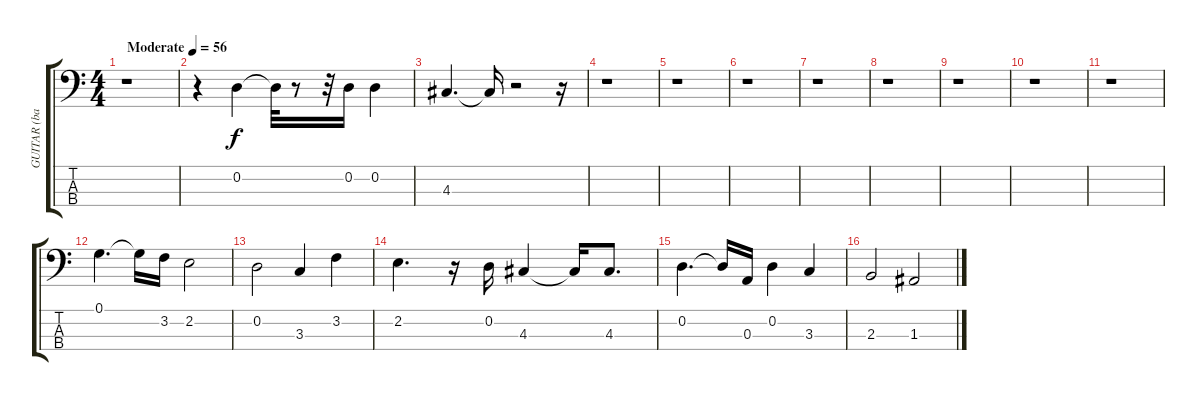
\track ("GUITAR (bass)" "GUITAR (ba") {instrument synthbass2}
\staff {score tabs}
\tuning (G2 D2 A1 E1) {hide}
\ts (4 4)
\tempo (56 "Moderate")
\clef f4
\ks c
r.1{dy f instrument synthbass2} |
r.4 0.2.4 0.2{t}.32 r.8 r.32 0.2.16 0.2.4 |
4.3.4{d} 4.3{t}.16 r.2 r.16 |
r.1 |
r.1 |
r.1 |
r.1 |
r.1 |
r.1 |
r.1 |
r.1 |
0.1.4{d} 0.1{t}.16 3.2.16 2.2.2 |
0.2.2 3.3.4 3.2.4 |
2.2.4{d} r.16 0.2.16 4.3.4 4.3{t}.16 4.3.8{d} |
0.2.4{d} 0.2{t}.16 0.3.16 0.2.4 3.3.4 |
2.3.2 1.3.2
